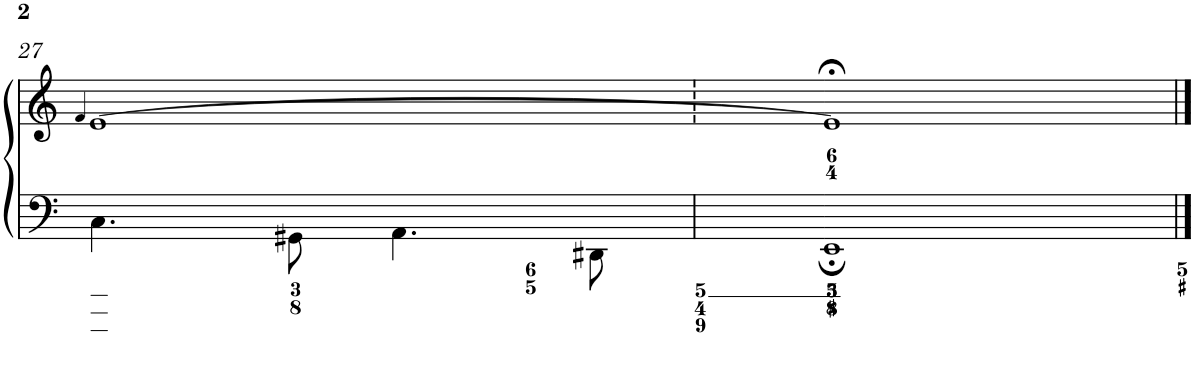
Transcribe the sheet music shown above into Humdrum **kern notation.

**kern	**kern
*part1	*part1
*staff2	*staff1
*I"Piano	*
*I'Pno.	*
!!LO:PB:g=z
*clefF4	*clefG2
*k[]	*k[]
*M4/4	*M4/4
*met(c)	*met(c)
=27	=27
.	4qf/
4.C\	[>1e
8GG#X\	.
4.AA\	.
8DD#X\	.
=28	=28
1EE;	1e;<]
==	==
*-	*-
